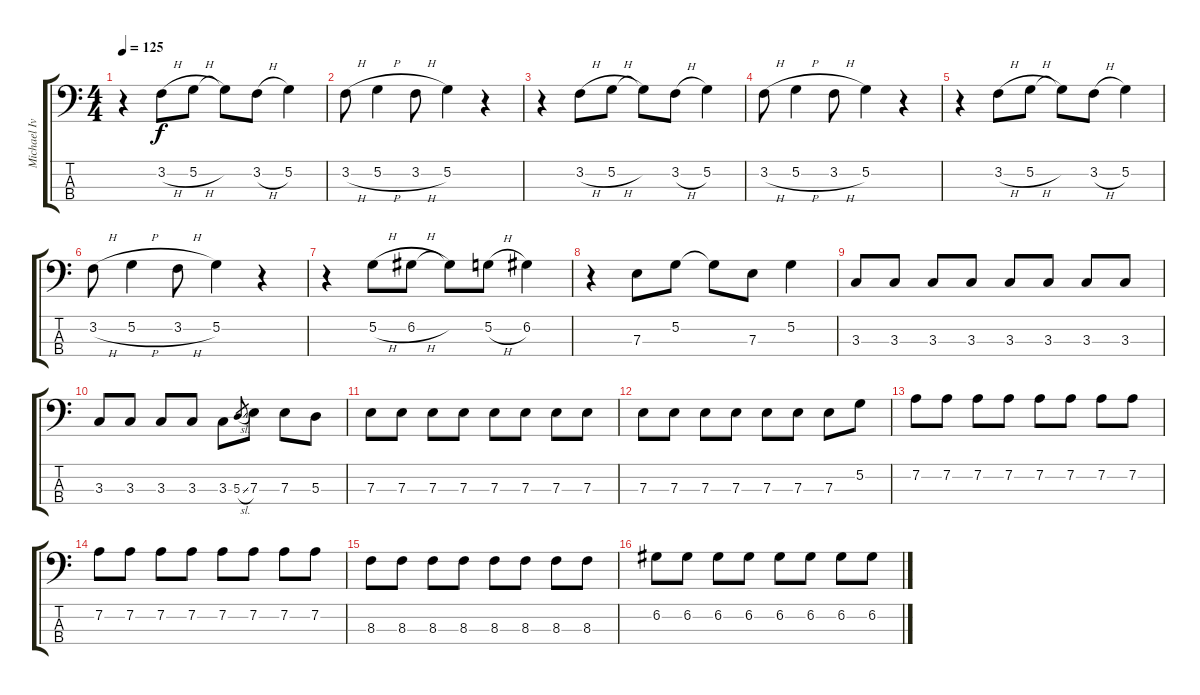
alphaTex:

\track ("Michael Ivins (Bass)" "Michael Iv") {instrument electricbasspick}
\staff {score tabs}
\tuning (G2 D2 A1 E1) {hide}
\ts (4 4)
\tempo 125
\clef f4
\ks c
r.4{dy f} 3.2{h}.8 5.2{h}.8 5.2{t}.8 3.2{h}.8 5.2.4 |
3.2{h}.8 5.2{h}.4 3.2{h}.8 5.2.4 r.4 |
r.4 3.2{h}.8 5.2{h}.8 5.2{t}.8 3.2{h}.8 5.2.4 |
3.2{h}.8 5.2{h}.4 3.2{h}.8 5.2.4 r.4 |
r.4 3.2{h}.8 5.2{h}.8 5.2{t}.8 3.2{h}.8 5.2.4 |
3.2{h}.8 5.2{h}.4 3.2{h}.8 5.2.4 r.4 |
r.4 5.2{h}.8 6.2{h}.8 6.2{t}.8 5.2{h}.8 6.2.4 |
r.4 7.3.8 5.2.8 5.2{t}.8 7.3.8 5.2.4 |
3.3.8 3.3.8 3.3.8 3.3.8 3.3.8 3.3.8 3.3.8 3.3.8 |
3.3.8 3.3.8 3.3.8 3.3.8 3.3.8 5.3{sl}.8{gr} 7.3.8 7.3.8 5.3.8 |
7.3.8 7.3.8 7.3.8 7.3.8 7.3.8 7.3.8 7.3.8 7.3.8 |
7.3.8 7.3.8 7.3.8 7.3.8 7.3.8 7.3.8 7.3.8 5.2.8 |
7.2.8 7.2.8 7.2.8 7.2.8 7.2.8 7.2.8 7.2.8 7.2.8 |
7.2.8 7.2.8 7.2.8 7.2.8 7.2.8 7.2.8 7.2.8 7.2.8 |
8.3.8 8.3.8 8.3.8 8.3.8 8.3.8 8.3.8 8.3.8 8.3.8 |
6.2.8 6.2.8 6.2.8 6.2.8 6.2.8 6.2.8 6.2.8 6.2.8
